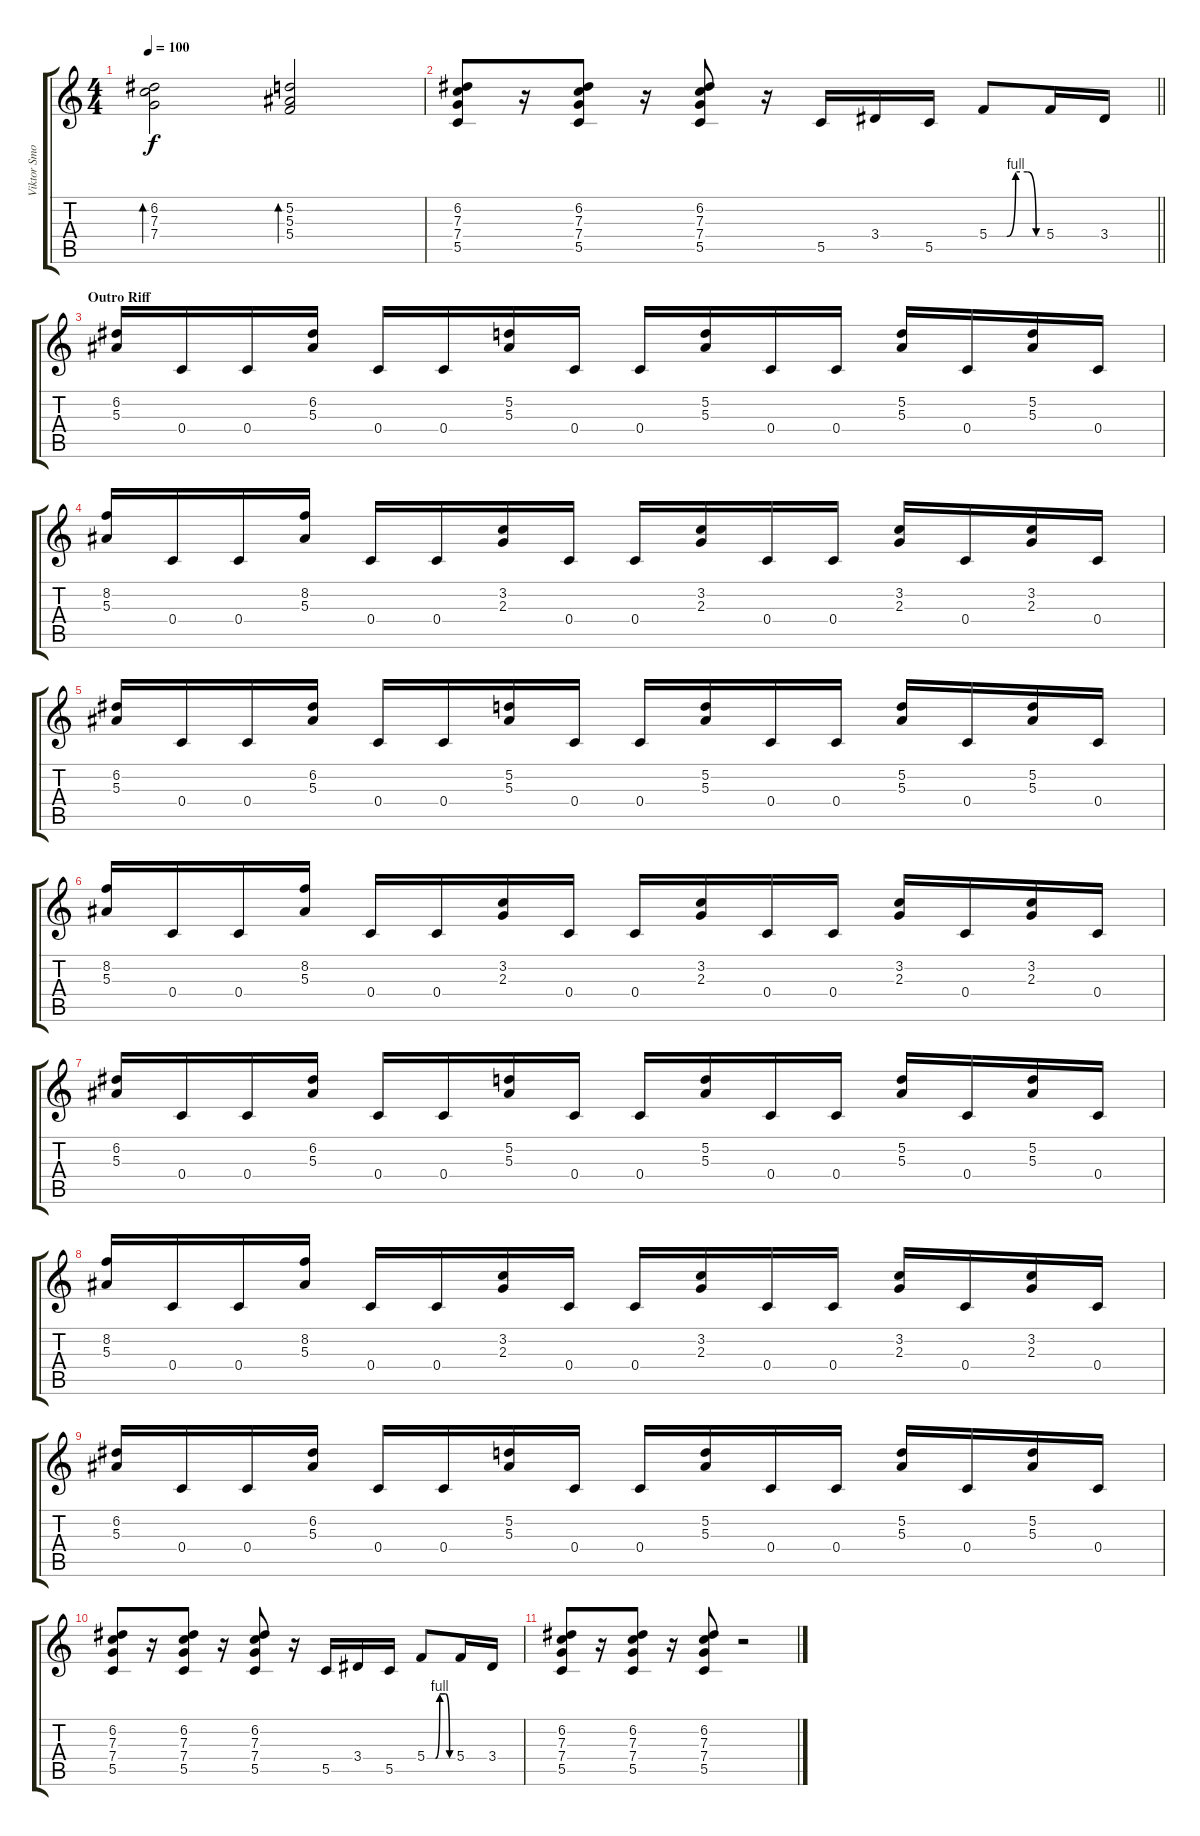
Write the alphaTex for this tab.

\track ("Viktor Smolski" "Viktor Smo") {instrument distortionguitar}
\staff {score tabs}
\tuning (D4 A3 F3 C3 G2 D2) {hide}
\ts (4 4)
\tempo 100
\clef g2
\ks c
(6.2 7.3 7.4).2{bd 30 dy f} (5.2 5.3 5.4).2{bd 30} |
\barLineRight lightlight
(6.2 7.3 7.4 5.5).8 r.16 (6.2 7.3 7.4 5.5).8 r.16 (6.2 7.3 7.4 5.5).8 r.16 5.5.16 3.4.16 5.5.16 5.4{be (custom 0 0 20 0 30 4 43 4 53 0 60 0)}.8 5.4.16 3.4.16 |
\section ("" "Outro Riff")
(6.2 5.3).16 0.4.16 0.4.16 (6.2 5.3).16 0.4.16 0.4.16 (5.2 5.3).16 0.4.16 0.4.16 (5.2 5.3).16 0.4.16 0.4.16 (5.2 5.3).16 0.4.16 (5.2 5.3).16 0.4.16 |
(8.2 5.3).16 0.4.16 0.4.16 (8.2 5.3).16 0.4.16 0.4.16 (3.2 2.3).16 0.4.16 0.4.16 (3.2 2.3).16 0.4.16 0.4.16 (3.2 2.3).16 0.4.16 (3.2 2.3).16 0.4.16 |
(6.2 5.3).16 0.4.16 0.4.16 (6.2 5.3).16 0.4.16 0.4.16 (5.2 5.3).16 0.4.16 0.4.16 (5.2 5.3).16 0.4.16 0.4.16 (5.2 5.3).16 0.4.16 (5.2 5.3).16 0.4.16 |
(8.2 5.3).16 0.4.16 0.4.16 (8.2 5.3).16 0.4.16 0.4.16 (3.2 2.3).16 0.4.16 0.4.16 (3.2 2.3).16 0.4.16 0.4.16 (3.2 2.3).16 0.4.16 (3.2 2.3).16 0.4.16 |
(6.2 5.3).16 0.4.16 0.4.16 (6.2 5.3).16 0.4.16 0.4.16 (5.2 5.3).16 0.4.16 0.4.16 (5.2 5.3).16 0.4.16 0.4.16 (5.2 5.3).16 0.4.16 (5.2 5.3).16 0.4.16 |
(8.2 5.3).16 0.4.16 0.4.16 (8.2 5.3).16 0.4.16 0.4.16 (3.2 2.3).16 0.4.16 0.4.16 (3.2 2.3).16 0.4.16 0.4.16 (3.2 2.3).16 0.4.16 (3.2 2.3).16 0.4.16 |
(6.2 5.3).16 0.4.16 0.4.16 (6.2 5.3).16 0.4.16 0.4.16 (5.2 5.3).16 0.4.16 0.4.16 (5.2 5.3).16 0.4.16 0.4.16 (5.2 5.3).16 0.4.16 (5.2 5.3).16 0.4.16 |
(6.2 7.3 7.4 5.5).8 r.16 (6.2 7.3 7.4 5.5).8 r.16 (6.2 7.3 7.4 5.5).8 r.16 5.5.16 3.4.16 5.5.16 5.4{be (custom 0 0 20 0 30 4 43 4 53 0 60 0)}.8 5.4.16 3.4.16 |
(6.2 7.3 7.4 5.5).8 r.16 (6.2 7.3 7.4 5.5).8 r.16 (6.2 7.3 7.4 5.5).8 r.2
